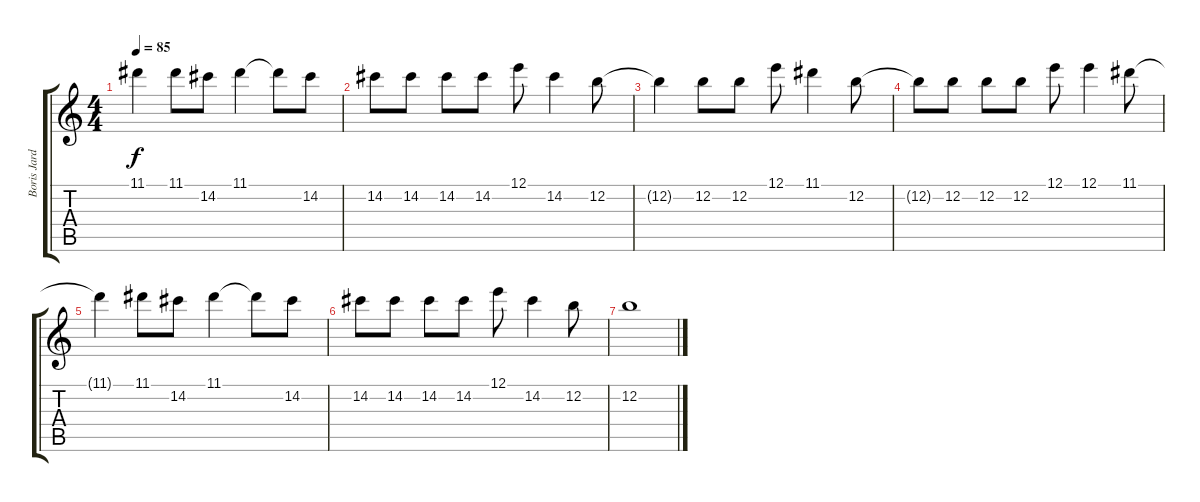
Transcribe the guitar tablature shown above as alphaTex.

\track ("Boris Jardel" "Boris Jard") {instrument distortionguitar}
\staff {score tabs}
\tuning (E4 B3 G3 D3 A2 E2) {hide}
\ts (4 4)
\tempo 85
\clef g2
\ks c
11.1{t}.4{dy f} 11.1.8 14.2.8 11.1.4 11.1{t}.8 14.2.8 |
14.2.8 14.2.8 14.2.8 14.2.8 12.1.8 14.2.4 12.2.8 |
12.2{t}.4 12.2.8 12.2.8 12.1.8 11.1.4 12.2.8 |
12.2{t}.8 12.2.8 12.2.8 12.2.8 12.1.8 12.1.4 11.1.8 |
11.1{t}.4 11.1.8 14.2.8 11.1.4 11.1{t}.8 14.2.8 |
14.2.8 14.2.8 14.2.8 14.2.8 12.1.8 14.2.4 12.2.8 |
12.2.1
